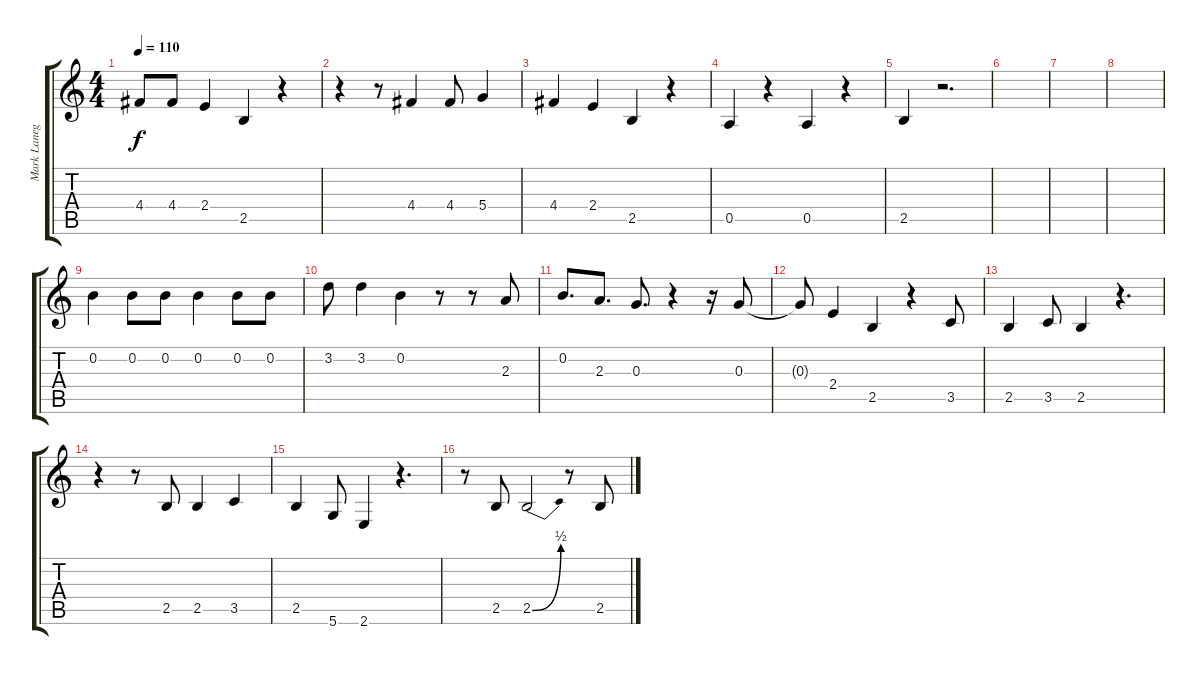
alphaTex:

\track ("Mark Lanegan" "Mark Laneg") {instrument electricguitarmuted}
\staff {score tabs}
\tuning (E4 B3 G3 D3 A2 D2) {hide}
\ts (4 4)
\tempo 110
\clef g2
\ks c
4.4{t}.8{dy f} 4.4.8 2.4.4 2.5.4 r.4 |
r.4 r.8 4.4.4 4.4.8 5.4.4 |
4.4.4 2.4.4 2.5.4 r.4 |
0.5.4 r.4 0.5.4 r.4 |
2.5.4 r.2{d} |
|
|
|
0.2.4 0.2.8 0.2.8 0.2.4 0.2.8 0.2.8 |
3.2.8 3.2.4 0.2.4 r.8 r.8 2.3.8 |
0.2.8{d} 2.3.8{d} 0.3.8{d} r.4 r.16 0.3.8 |
0.3{t}.8 2.4.4 2.5.4 r.4 3.5.8 |
2.5.4 3.5.8 2.5.4 r.4{d} |
r.4 r.8 2.5.8 2.5.4 3.5.4 |
2.5.4 5.6.8 2.6.4 r.4{d} |
r.8 2.5.8 2.5{be (bend 0 0 60 2)}.2 r.8 2.5.8
